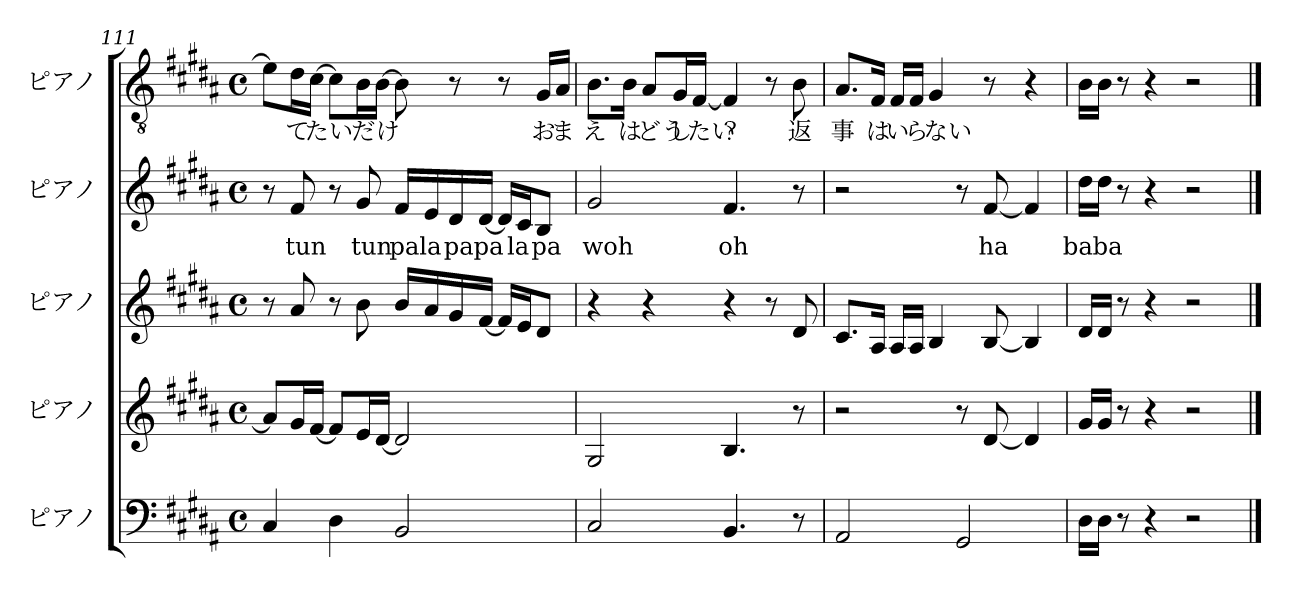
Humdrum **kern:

**kern	**kern	**kern	**kern	**text	**kern	**text
*part5	*part4	*part3	*part2	*part2	*part1	*part1
*staff5	*staff4	*staff3	*staff2	*staff2	*staff1	*staff1
*I"ピアノ	*I"ピアノ	*I"ピアノ	*I"ピアノ	*	*I"ピアノ	*
*clefF4	*clefG2	*clefG2	*clefG2	*	*clefGv2	*
*k[f#c#g#d#a#]	*k[f#c#g#d#a#]	*k[f#c#g#d#a#]	*k[f#c#g#d#a#]	*	*k[f#c#g#d#a#]	*
*M4/4	*M4/4	*M4/4	*M4/4	*	*M4/4	*
*met(c)	*met(c)	*met(c)	*met(c)	*	*met(c)	*
=111	=111	=111	=111	=111	=111	=111
4C#	8a#L]	8r	8r	.	8eL]	.
.	16g#L	8a#	8f#	tun	16d#L	て
.	[16f#JJ	.	.	.	[16c#JJ	たい
4D#	8f#L]	8r	8r	.	8c#L]	.
.	16eL	8b	8g#	tun	16BL	だけ
.	[16d#JJ	.	.	.	[16BJJ	.
2BB	2d#]	16bLL	16f#LL	pa	8B]	.
.	.	16a#	16e	la	.	.
.	.	16g#	16d#	pa	8r	.
.	.	[16f#JJ	[16d#JJ	pa	.	.
.	.	16f#LL]	16d#LL]	.	8r	.
.	.	16eJ	16c#J	la	.	.
.	.	8d#J	8BJ	pa	16G#LL	お
.	.	.	.	.	16A#JJ	ま
=112	=112	=112	=112	=112	=112	=112
2C#	2G#	4r	2g#	woh	8.BL	え
.	.	.	.	.	16BJk	は
.	.	4r	.	.	8A#L	どう
.	.	.	.	.	16G#L	し
.	.	.	.	.	[16F#JJ	たい
4.BB	4.B	4r	4.f#	oh	4F#]	？
.	.	8r	.	.	8r	.
8r	8r	8d#	8r	.	8B	返
=113	=113	=113	=113	=113	=113	=113
2AA#	2r	8.c#L	2r	.	8.A#L	事
.	.	16A#Jk	.	.	16F#Jk	は
.	.	16A#LL	.	.	16F#LL	い
.	.	16A#JJ	.	.	16F#JJ	ら
.	.	4B	.	.	4G#	ない
2GG#	8r	.	8r	.	.	.
.	[8d#	[8B	[8f#	ha	8r	.
.	4d#]	4B]	4f#]	.	4r	.
=114	=114	=114	=114	=114	=114	=114
16D#LL	16g#LL	16d#LL	16dd#LL	ba	16BLL	.
16D#JJ	16g#JJ	16d#JJ	16dd#JJ	ba	16BJJ	.
8r	8r	8r	8r	.	8r	.
4r	4r	4r	4r	.	4r	.
2r	2r	2r	2r	.	2r	.
==	==	==	==	==	==	==
*-	*-	*-	*-	*-	*-	*-
